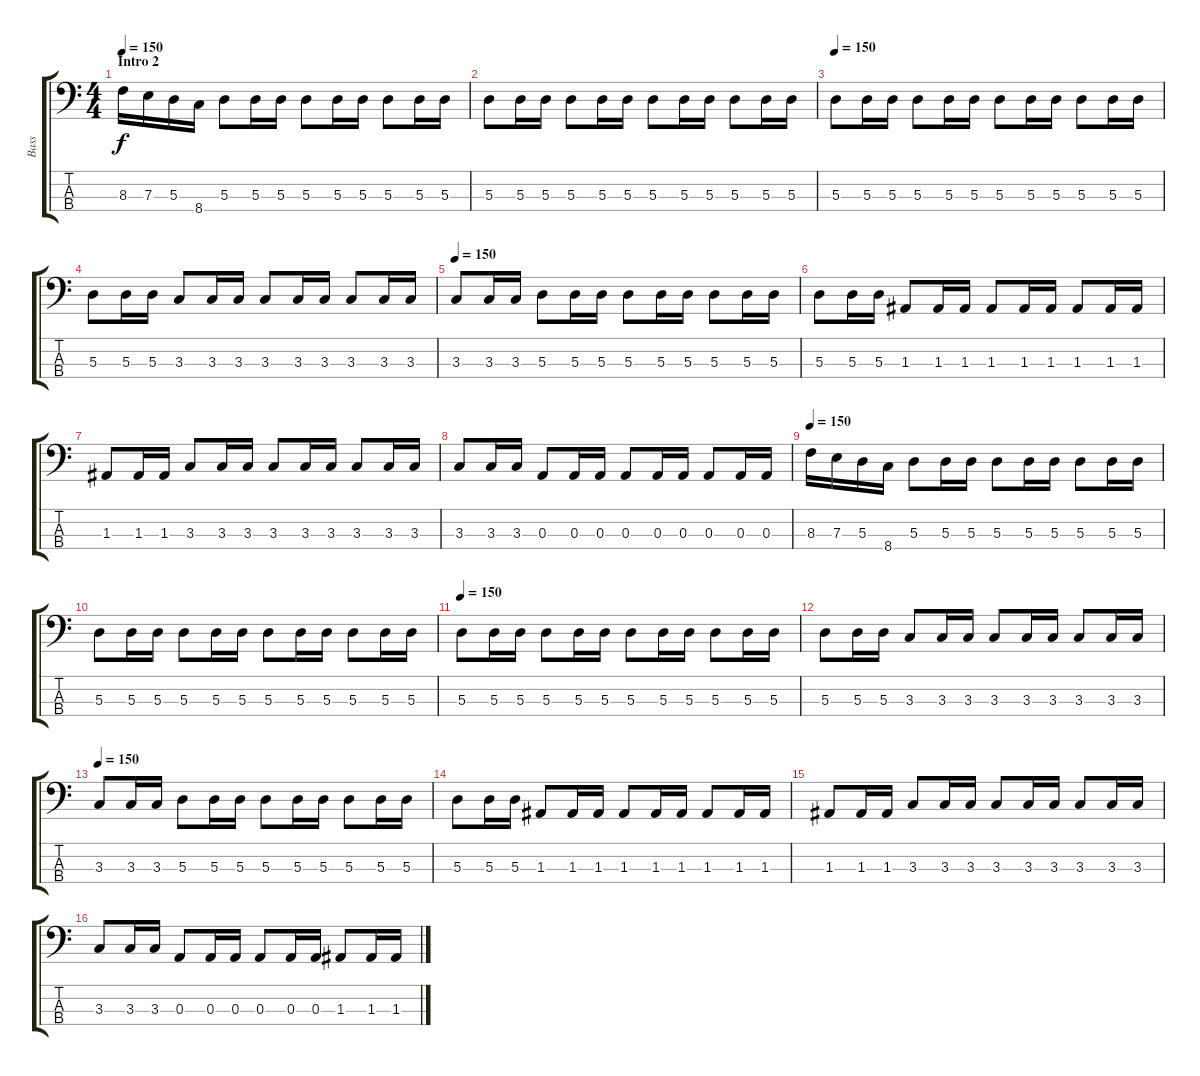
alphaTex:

\track ("Bass" "Bass") {instrument electricbasspick}
\staff {score tabs}
\tuning (G2 D2 A1 E1) {hide}
\ts (4 4)
\section ("" "Intro 2")
\tempo 150
\clef f4
\ks c
8.3.16{dy f} 7.3.16 5.3.16 8.4.16 5.3.8 5.3.16 5.3.16 5.3.8 5.3.16 5.3.16 5.3.8 5.3.16 5.3.16 |
5.3.8 5.3.16 5.3.16 5.3.8 5.3.16 5.3.16 5.3.8 5.3.16 5.3.16 5.3.8 5.3.16 5.3.16 |
\tempo 150
5.3.8 5.3.16 5.3.16 5.3.8 5.3.16 5.3.16 5.3.8 5.3.16 5.3.16 5.3.8 5.3.16 5.3.16 |
5.3.8 5.3.16 5.3.16 3.3.8 3.3.16 3.3.16 3.3.8 3.3.16 3.3.16 3.3.8 3.3.16 3.3.16 |
\tempo 150
3.3.8 3.3.16 3.3.16 5.3.8 5.3.16 5.3.16 5.3.8 5.3.16 5.3.16 5.3.8 5.3.16 5.3.16 |
5.3.8 5.3.16 5.3.16 1.3.8 1.3.16 1.3.16 1.3.8 1.3.16 1.3.16 1.3.8 1.3.16 1.3.16 |
1.3.8 1.3.16 1.3.16 3.3.8 3.3.16 3.3.16 3.3.8 3.3.16 3.3.16 3.3.8 3.3.16 3.3.16 |
3.3.8 3.3.16 3.3.16 0.3.8 0.3.16 0.3.16 0.3.8 0.3.16 0.3.16 0.3.8 0.3.16 0.3.16 |
\tempo 150
8.3.16 7.3.16 5.3.16 8.4.16 5.3.8 5.3.16 5.3.16 5.3.8 5.3.16 5.3.16 5.3.8 5.3.16 5.3.16 |
5.3.8 5.3.16 5.3.16 5.3.8 5.3.16 5.3.16 5.3.8 5.3.16 5.3.16 5.3.8 5.3.16 5.3.16 |
\tempo 150
5.3.8 5.3.16 5.3.16 5.3.8 5.3.16 5.3.16 5.3.8 5.3.16 5.3.16 5.3.8 5.3.16 5.3.16 |
5.3.8 5.3.16 5.3.16 3.3.8 3.3.16 3.3.16 3.3.8 3.3.16 3.3.16 3.3.8 3.3.16 3.3.16 |
\tempo 150
3.3.8 3.3.16 3.3.16 5.3.8 5.3.16 5.3.16 5.3.8 5.3.16 5.3.16 5.3.8 5.3.16 5.3.16 |
5.3.8 5.3.16 5.3.16 1.3.8 1.3.16 1.3.16 1.3.8 1.3.16 1.3.16 1.3.8 1.3.16 1.3.16 |
1.3.8 1.3.16 1.3.16 3.3.8 3.3.16 3.3.16 3.3.8 3.3.16 3.3.16 3.3.8 3.3.16 3.3.16 |
3.3.8 3.3.16 3.3.16 0.3.8 0.3.16 0.3.16 0.3.8 0.3.16 0.3.16 1.3.8 1.3.16 1.3.16
